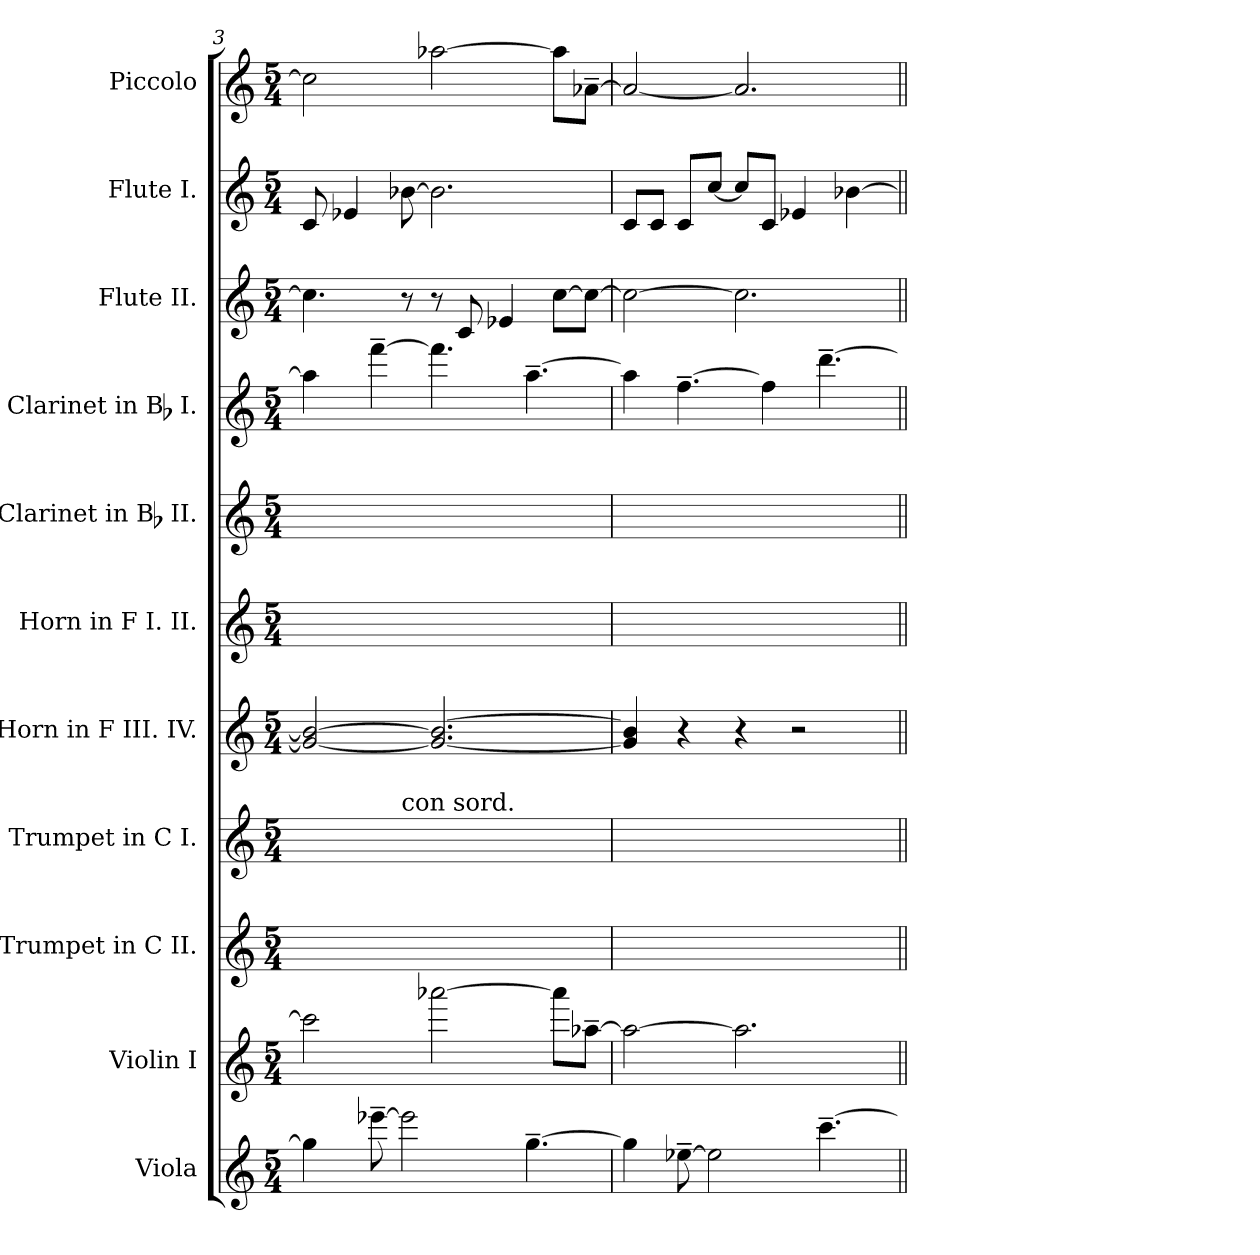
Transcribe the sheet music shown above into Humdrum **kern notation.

**kern	**kern	**kern	**kern	**kern	**kern	**kern	**kern	**kern	**kern	**kern
*part11	*part10	*part9	*part8	*part7	*part6	*part5	*part4	*part3	*part2	*part1
*staff11	*staff10	*staff9	*staff8	*staff7	*staff6	*staff5	*staff4	*staff3	*staff2	*staff1
*I"Viola	*I"Violin I	*I"Trumpet in C II.	*I"Trumpet in C I.	*I"Horn in F III. IV.	*I"Horn in F I. II.	*I"Clarinet in Bb II.	*I"Clarinet in Bb I.	*I"Flute II.	*I"Flute I.	*I"Piccolo
*I'Vla.	*I'Vln. I	*	*	*I'Hn. III. IV.	*I'Hn. I. II.	*I'Cl. II	*I'Cl. I	*I'Fl. II	*I'Fl. I	*I'Picc.
*clefG2	*clefG2	*clefG2	*clefG2	*clefG2	*clefG2	*clefG2	*clefG2	*clefG2	*clefG2	*clefG2
*	*	*	*	*ITrd4c7	*ITrd4c7	*ITrd1c2	*ITrd1c2	*	*	*
*k[]	*k[]	*k[]	*k[]	*k[b-]	*k[b-]	*k[b-e-]	*k[b-e-]	*k[]	*k[]	*k[]
*M5/4	*M5/4	*M5/4	*M5/4	*M5/4	*M5/4	*M5/4	*M5/4	*M5/4	*M5/4	*M5/4
=3	=3	=3	=3	=3	=3	=3	=3	=3	=3	=3
4gg]	2ccc]	4%5ryy	4ryy	2c_ 2e-_	4%5ryy	2ryy	4gg]	4.cc]	8c	2cc]
.	.	.	.	.	.	.	.	.	4e-X	.
[8eee-X~	.	.	8ryy	.	.	.	[4eee-~	.	.	.
!	!	!	!LO:TX:a:t=con sord.	!	!	!	!	!	!	!
2eee-]	.	.	8ryy	.	.	.	.	8r	[8b-X	.
.	[2aaa-X	.	8ryy	2.c_ 2.e-_	.	2.ryy	4.eee-]	8r	2.b-]	[2aa-X
.	.	.	8ryy	.	.	.	.	8c	.	.
.	.	.	4ryy	.	.	.	.	4e-X	.	.
[4.gg~	.	.	.	.	.	.	[4.gg~	.	.	.
.	8aaa-L]	.	8ryy	.	.	.	.	[8ccL	.	8aa-L]
.	[8aa-X~J	.	8ryy	.	.	.	.	8ccJ_	.	[8a-X~J
=4	=4	=4	=4	=4	=4	=4	=4	=4	=4	=4
4gg]	2aa-_	4%5ryy	8ryy	4c] 4e-]	2ryy	4%5ryy	4gg]	2cc_	8cL	2a-_
.	.	.	4.ryy	.	.	.	.	.	8cJ	.
[8ee-X~	.	.	.	4r	.	.	[4.ee-~	.	8cL	.
2ee-]	.	.	.	.	.	.	.	.	[8ccJ	.
.	2.aa-]	.	2.ryy	4r	4ryy	.	.	2.cc]	8ccL]	2.a-]
.	.	.	.	.	.	.	4ee-]	.	8cJ	.
.	.	.	.	2r	4ryy	.	.	.	4e-X	.
[4.ccc~	.	.	.	.	.	.	[4.ccc~	.	.	.
.	.	.	.	.	8ryy	.	.	.	[4b-X	.
.	.	.	.	.	8ryy	.	.	.	.	.
=||	=||	=||	=||	=||	=||	=||	=||	=||	=||	=||
*-	*-	*-	*-	*-	*-	*-	*-	*-	*-	*-
